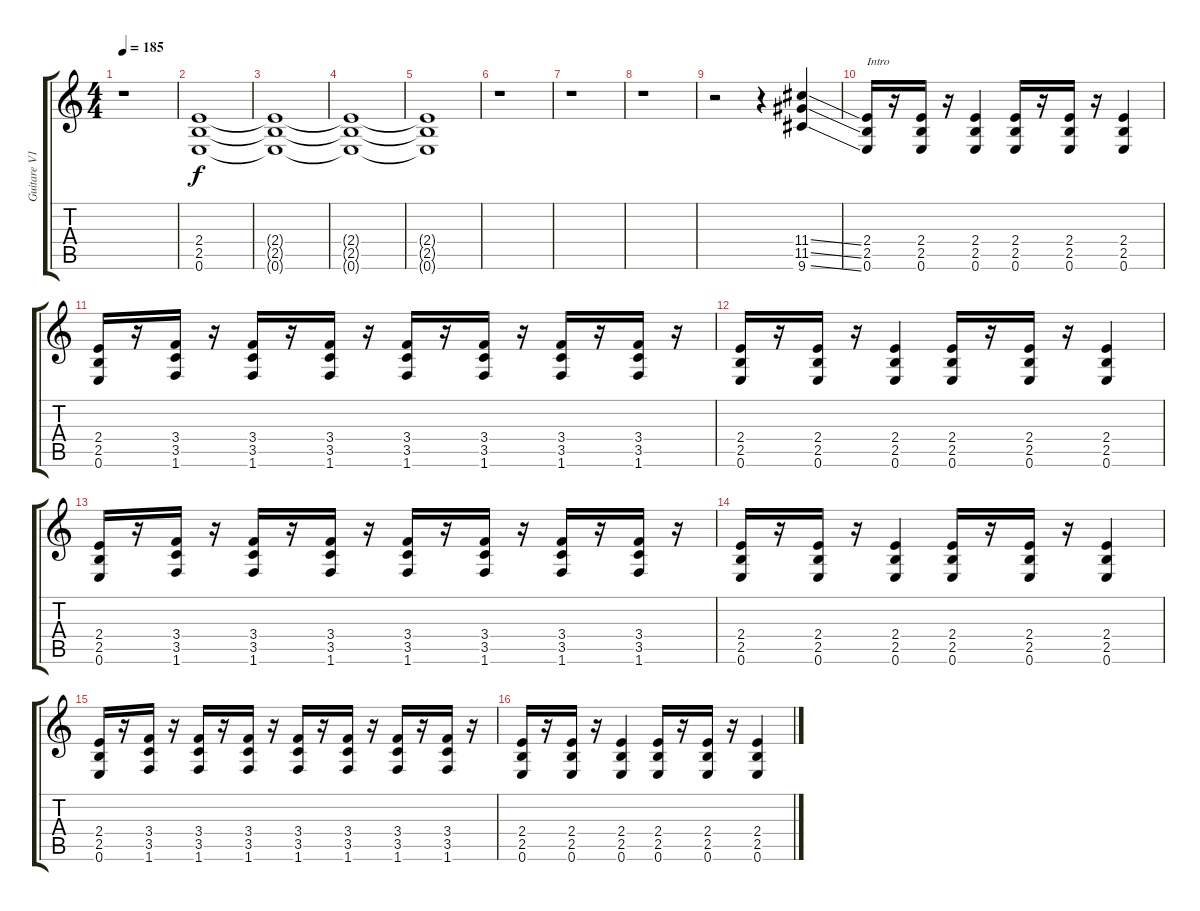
\track ("Guitare V1" "Guitare V1") {instrument overdrivenguitar}
\staff {score tabs}
\tuning (E4 B3 G3 D3 A2 E2) {hide}
\ts (4 4)
\tempo 185
\clef g2
\ks c
r.1{dy f instrument overdrivenguitar} |
(2.4 2.5 0.6).1 |
(2.4{t} 2.5{t} 0.6{t}).1 |
(2.4{t} 2.5{t} 0.6{t}).1 |
(2.4{t} 2.5{t} 0.6{t}).1 |
r.1 |
r.1 |
r.1 |
r.2 r.4 (11.4{ss} 11.5{ss} 9.6{ss}).4 |
(2.4 2.5 0.6).16{txt "Intro"} r.16 (2.4 2.5 0.6).16 r.16 (2.4 2.5 0.6).4 (2.4 2.5 0.6).16 r.16 (2.4 2.5 0.6).16 r.16 (2.4 2.5 0.6).4 |
(2.4 2.5 0.6).16 r.16 (3.4 3.5 1.6).16 r.16 (3.4 3.5 1.6).16 r.16 (3.4 3.5 1.6).16 r.16 (3.4 3.5 1.6).16 r.16 (3.4 3.5 1.6).16 r.16 (3.4 3.5 1.6).16 r.16 (3.4 3.5 1.6).16 r.16 |
(2.4 2.5 0.6).16 r.16 (2.4 2.5 0.6).16 r.16 (2.4 2.5 0.6).4 (2.4 2.5 0.6).16 r.16 (2.4 2.5 0.6).16 r.16 (2.4 2.5 0.6).4 |
(2.4 2.5 0.6).16 r.16 (3.4 3.5 1.6).16 r.16 (3.4 3.5 1.6).16 r.16 (3.4 3.5 1.6).16 r.16 (3.4 3.5 1.6).16 r.16 (3.4 3.5 1.6).16 r.16 (3.4 3.5 1.6).16 r.16 (3.4 3.5 1.6).16 r.16 |
(2.4 2.5 0.6).16 r.16 (2.4 2.5 0.6).16 r.16 (2.4 2.5 0.6).4 (2.4 2.5 0.6).16 r.16 (2.4 2.5 0.6).16 r.16 (2.4 2.5 0.6).4 |
(2.4 2.5 0.6).16 r.16 (3.4 3.5 1.6).16 r.16 (3.4 3.5 1.6).16 r.16 (3.4 3.5 1.6).16 r.16 (3.4 3.5 1.6).16 r.16 (3.4 3.5 1.6).16 r.16 (3.4 3.5 1.6).16 r.16 (3.4 3.5 1.6).16 r.16 |
(2.4 2.5 0.6).16 r.16 (2.4 2.5 0.6).16 r.16 (2.4 2.5 0.6).4 (2.4 2.5 0.6).16 r.16 (2.4 2.5 0.6).16 r.16 (2.4 2.5 0.6).4
